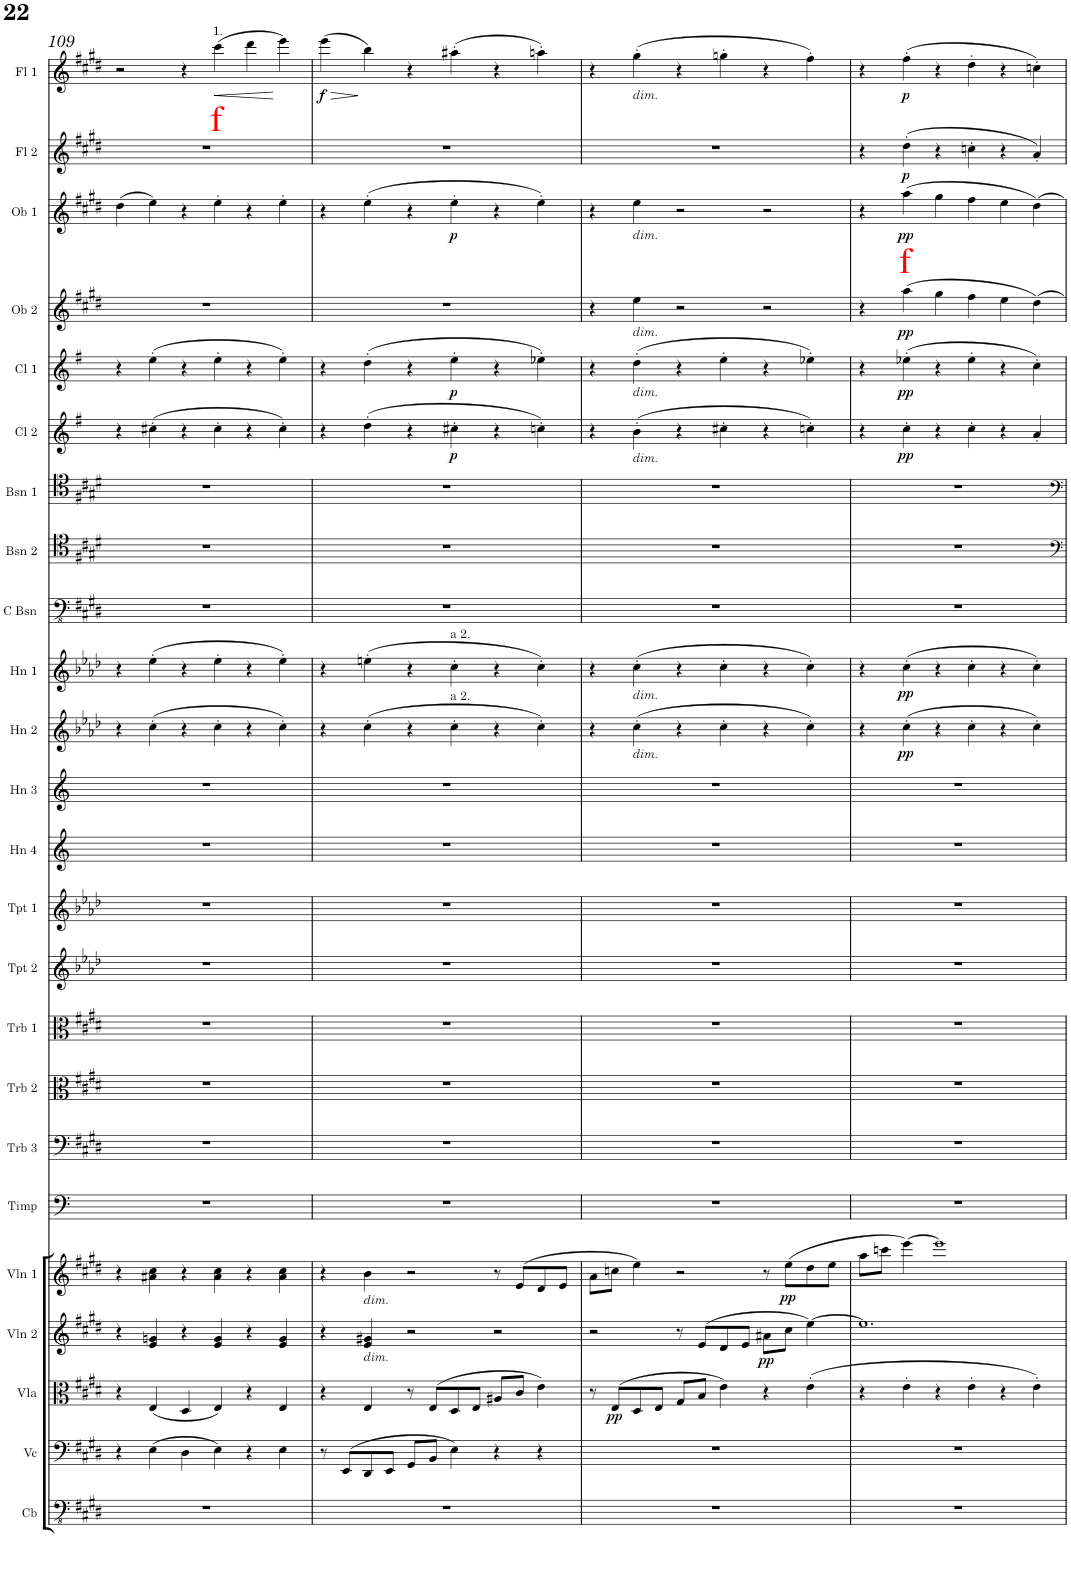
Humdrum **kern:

**kern	**kern	**kern	**dynam	**kern	**dynam	**kern	**dynam	**kern	**kern	**kern	**kern	**kern	**kern	**kern	**kern	**kern	**dynam	**kern	**dynam	**kern	**kern	**kern	**kern	**dynam	**kern	**dynam	**kern	**dynam	**kern	**text	**dynam	**kern	**dynam	**kern	**text	**dynam
*part24	*part23	*part22	*part22	*part21	*part21	*part20	*part20	*part19	*part18	*part17	*part16	*part15	*part14	*part13	*part12	*part11	*part11	*part10	*part10	*part9	*part8	*part7	*part6	*part6	*part5	*part5	*part4	*part4	*part3	*part3	*part3	*part2	*part2	*part1	*part1	*part1
*staff24	*staff23	*staff22	*staff22	*staff21	*staff21	*staff20	*staff20	*staff19	*staff18	*staff17	*staff16	*staff15	*staff14	*staff13	*staff12	*staff11	*staff11	*staff10	*staff10	*staff9	*staff8	*staff7	*staff6	*staff6	*staff5	*staff5	*staff4	*staff4	*staff3	*staff3	*staff3	*staff2	*staff2	*staff1	*staff1	*staff1
*I"Contrabass	*I"Violoncello	*I"Viola	*	*I"Violin 2	*	*I"Violin 1	*	*I"Timpani	*I"Trombone 3	*I"Trombone 2	*I"Trombone 1	*I"E Trumpet 2	*I"E Trumpet 1	*I"C Horn 4	*I"C Horn 3	*I"E Horn 2	*	*I"E Horn 1	*	*I"Contrabassoon	*I"Bassoon 2	*I"Bassoon 1	*I"A Clarinet 2	*	*I"A Clarinet 1	*	*I"Oboe 2	*	*I"Oboe 1	*	*	*I"Flute 2	*	*I"Flute 1	*	*
*I'Cb	*I'Vc	*I'Vla	*	*I'Vln 2	*	*I'Vln 1	*	*I'Timp	*I'Trb 3	*I'Trb 2	*I'Trb 1	*I'Tpt 2	*I'Tpt 1	*I'Hn 4	*I'Hn 3	*I'Hn 2	*	*I'Hn 1	*	*I'C Bsn	*I'Bsn 2	*I'Bsn 1	*I'Cl 2	*	*I'Cl 1	*	*I'Ob 2	*	*I'Ob 1	*	*	*I'Fl 2	*	*I'Fl 1	*	*
!!LO:PB:g=z
*clefFv4	*clefF4	*clefC3	*	*clefG2	*	*clefG2	*	*clefF4	*clefF4	*clefC3	*clefC3	*clefG2	*clefG2	*clefG2	*clefG2	*clefG2	*	*clefG2	*	*clefFv4	*clefC4	*clefC4	*clefG2	*	*clefG2	*	*clefG2	*	*clefG2	*	*	*clefG2	*	*clefG2	*	*
*Trd7c12	*	*	*	*	*	*	*	*	*	*	*	*Trd-2c-4	*Trd-2c-4	*Trd7c12	*Trd7c12	*Trd5c8	*	*Trd5c8	*	*	*	*	*Trd2c3	*	*Trd2c3	*	*	*	*	*	*	*	*	*	*	*
*k[f#c#g#d#]	*k[f#c#g#d#]	*k[f#c#g#d#]	*	*k[f#c#g#d#]	*	*k[f#c#g#d#]	*	*k[]	*k[f#c#g#d#]	*k[f#c#g#d#]	*k[f#c#g#d#]	*k[b-e-a-d-]	*k[b-e-a-d-]	*k[]	*k[]	*k[b-e-a-d-]	*	*k[b-e-a-d-]	*	*k[f#c#g#d#]	*k[f#c#g#d#]	*k[f#c#g#d#]	*k[f#]	*	*k[f#]	*	*k[f#c#g#d#]	*	*k[f#c#g#d#]	*	*	*k[f#c#g#d#]	*	*k[f#c#g#d#]	*	*
*M3/2	*M3/2	*M3/2	*	*M3/2	*	*M3/2	*	*M3/2	*M3/2	*M3/2	*M3/2	*M3/2	*M3/2	*M3/2	*M3/2	*M3/2	*	*M3/2	*	*M3/2	*M3/2	*M3/2	*M3/2	*	*M3/2	*	*M3/2	*	*M3/2	*	*	*M3/2	*	*M3/2	*	*
=109	=109	=109	=109	=109	=109	=109	=109	=109	=109	=109	=109	=109	=109	=109	=109	=109	=109	=109	=109	=109	=109	=109	=109	=109	=109	=109	=109	=109	=109	=109	=109	=109	=109	=109	=109	=109
1.r	4r	4r	.	4r	.	4r	.	1.r	1.r	1.r	1.r	1.r	1.r	1.r	1.r	4r	.	4r	.	1.r	1.r	1.r	4r	.	4r	.	1.r	.	(4dd#\	.	.	1.r	.	2r	.	.
.	(4E\	(4E/	.	4e/ 4gn/	.	4a#X\ 4cc#\	.	.	.	.	.	.	.	.	.	(4cc'\	.	(4ee-'\	.	.	.	.	(4cc#X'\	.	(4ee'\	.	.	.	4ee\)	.	.	.	.	.	.	.
.	4D#\	4D#/	.	4r	.	4r	.	.	.	.	.	.	.	.	.	4r	.	4r	.	.	.	.	4r	.	4r	.	.	.	4r	.	.	.	.	4r	.	.
!	!	!	!	!	!	!	!	!	!	!	!	!	!	!	!	!	!	!	!	!	!	!	!	!	!	!	!	!	!	!	!	!	!	!LO:TX:a:t=1.	!	!
!	!	!	!	!	!	!	!	!	!	!	!	!	!	!	!	!	!	!	!	!	!	!	!	!	!	!	!	!	!	!	!	!	!	!	!LO:LY:b:color=#FF0000	!LO:HP:b
.	4E\)	4E/)	.	4e/ 4g/	.	4a#\ 4cc#\	.	.	.	.	.	.	.	.	.	4cc'\	.	4ee-'\	.	.	.	.	4cc#'\	.	4ee'\	.	.	.	4ee'\	.	.	.	.	(4ccc#\	f	<
.	4r	4r	.	4r	.	4r	.	.	.	.	.	.	.	.	.	4r	.	4r	.	.	.	.	4r	.	4r	.	.	.	4r	.	.	.	.	4ddd#\	.	.
.	4E\	4E/	.	4e/ 4g/	.	4a#\ 4cc#\	.	.	.	.	.	.	.	.	.	4cc'\)	.	4ee-'\)	.	.	.	.	4cc#'\)	.	4ee'\)	.	.	.	4ee'\	.	.	.	.	4eee\)	.	[
=110	=110	=110	=110	=110	=110	=110	=110	=110	=110	=110	=110	=110	=110	=110	=110	=110	=110	=110	=110	=110	=110	=110	=110	=110	=110	=110	=110	=110	=110	=110	=110	=110	=110	=110	=110	=110
!	!	!	!	!	!	!	!	!	!	!	!	!	!	!	!	!	!	!	!	!	!	!	!	!	!	!	!	!	!	!	!	!	!	!	!	!LO:HP:b
!	!	!	!	!	!	!	!	!	!	!	!	!	!	!	!	!	!	!	!	!	!	!	!	!	!	!	!	!	!	!	!	!	!	!	!	!LO:DY:n=1:b
1.r	8r	4r	.	4r	.	4r	.	1.r	1.r	1.r	1.r	1.r	1.r	1.r	1.r	4r	.	4r	.	1.r	1.r	1.r	4r	.	4r	.	1.r	.	4r	.	.	1.r	.	(4eee\	.	> f
.	(8EE/L	.	.	.	.	.	.	.	.	.	.	.	.	.	.	.	.	.	.	.	.	.	.	.	.	.	.	.	.	.	.	.	.	.	.	.
!	!	!	!	!	!	!LO:TX:b:i:t=dim.	!	!	!	!	!	!	!	!	!	!	!	!	!	!	!	!	!	!	!	!	!	!	!	!	!	!	!	!	!	!
!	!	!	!	!LO:TX:b:i:t=dim.	!	!	!	!	!	!	!	!	!	!	!	!	!	!	!	!	!	!	!	!	!	!	!	!	!	!	!	!	!	!	!	!
.	8DD#/	4E/	.	4e/ 4g#X/	.	4b\	.	.	.	.	.	.	.	.	.	(4cc'\	.	(4een'\	.	.	.	.	(4dd'\	.	(4dd'\	.	.	.	(4ee'\	.	.	.	.	4bb\)	.	]
.	8EE/J	.	.	.	.	.	.	.	.	.	.	.	.	.	.	.	.	.	.	.	.	.	.	.	.	.	.	.	.	.	.	.	.	.	.	.
.	8GG#/L	8r	.	2r	.	2r	.	.	.	.	.	.	.	.	.	4r	.	4r	.	.	.	.	4r	.	4r	.	.	.	4r	.	.	.	.	4r	.	.
.	8BB/J	(8E/L	.	.	.	.	.	.	.	.	.	.	.	.	.	.	.	.	.	.	.	.	.	.	.	.	.	.	.	.	.	.	.	.	.	.
!	!	!	!	!	!	!	!	!	!	!	!	!	!	!	!	!	!	!LO:TX:a:t=a 2.	!	!	!	!	!	!	!	!	!	!	!	!	!	!	!	!	!	!
!	!	!	!	!	!	!	!	!	!	!	!	!	!	!	!	!LO:TX:a:t=a 2.	!	!	!	!	!	!	!	!	!	!	!	!	!	!	!	!	!	!	!	!
!	!	!	!	!	!	!	!	!	!	!	!	!	!	!	!	!	!	!	!	!	!	!	!	!LO:DY:b	!	!LO:DY:b	!	!	!	!	!LO:DY:b	!	!	!	!	!
.	4E\)	8D#/	.	.	.	.	.	.	.	.	.	.	.	.	.	4cc'\	.	4cc'\	.	.	.	.	4cc#X'\	p	4ee'\	p	.	.	4ee'\	.	p	.	.	(4aa#X'\	.	.
.	.	8E/J	.	.	.	.	.	.	.	.	.	.	.	.	.	.	.	.	.	.	.	.	.	.	.	.	.	.	.	.	.	.	.	.	.	.
.	4r	8A#X/L	.	2r	.	8r	.	.	.	.	.	.	.	.	.	4r	.	4r	.	.	.	.	4r	.	4r	.	.	.	4r	.	.	.	.	4r	.	.
.	.	8c#/J	.	.	.	(8e/L	.	.	.	.	.	.	.	.	.	.	.	.	.	.	.	.	.	.	.	.	.	.	.	.	.	.	.	.	.	.
.	4r	4e\)	.	.	.	8d#/	.	.	.	.	.	.	.	.	.	4cc'\)	.	4cc'\)	.	.	.	.	4ccn'\)	.	4ee-X'\)	.	.	.	4ee'\)	.	.	.	.	4aan'\)	.	.
.	.	.	.	.	.	8e/J	.	.	.	.	.	.	.	.	.	.	.	.	.	.	.	.	.	.	.	.	.	.	.	.	.	.	.	.	.	.
=111	=111	=111	=111	=111	=111	=111	=111	=111	=111	=111	=111	=111	=111	=111	=111	=111	=111	=111	=111	=111	=111	=111	=111	=111	=111	=111	=111	=111	=111	=111	=111	=111	=111	=111	=111	=111
1.r	1.r	8r	.	2r	.	8a\L	.	1.r	1.r	1.r	1.r	1.r	1.r	1.r	1.r	4r	.	4r	.	1.r	1.r	1.r	4r	.	4r	.	4r	.	4r	.	.	1.r	.	4r	.	.
!	!	!	!LO:DY:b	!	!	!	!	!	!	!	!	!	!	!	!	!	!	!	!	!	!	!	!	!	!	!	!	!	!	!	!	!	!	!	!	!
.	.	(8E/L	pp	.	.	8ccn\J	.	.	.	.	.	.	.	.	.	.	.	.	.	.	.	.	.	.	.	.	.	.	.	.	.	.	.	.	.	.
!	!	!	!	!	!	!	!	!	!	!	!	!	!	!	!	!	!	!	!	!	!	!	!	!	!	!	!	!	!	!	!	!	!	!LO:TX:b:i:t=dim.	!	!
!	!	!	!	!	!	!	!	!	!	!	!	!	!	!	!	!	!	!	!	!	!	!	!	!	!	!	!	!	!LO:TX:b:i:t=dim.	!	!	!	!	!	!	!
!	!	!	!	!	!	!	!	!	!	!	!	!	!	!	!	!	!	!	!	!	!	!	!	!	!	!	!LO:TX:b:i:t=dim.	!	!	!	!	!	!	!	!	!
!	!	!	!	!	!	!	!	!	!	!	!	!	!	!	!	!	!	!	!	!	!	!	!	!	!LO:TX:b:i:t=dim.	!	!	!	!	!	!	!	!	!	!	!
!	!	!	!	!	!	!	!	!	!	!	!	!	!	!	!	!	!	!	!	!	!	!	!LO:TX:b:i:t=dim.	!	!	!	!	!	!	!	!	!	!	!	!	!
!	!	!	!	!	!	!	!	!	!	!	!	!	!	!	!	!	!	!LO:TX:b:i:t=dim.	!	!	!	!	!	!	!	!	!	!	!	!	!	!	!	!	!	!
!	!	!	!	!	!	!	!	!	!	!	!	!	!	!	!	!LO:TX:b:i:t=dim.	!	!	!	!	!	!	!	!	!	!	!	!	!	!	!	!	!	!	!	!
.	.	8D#/	.	.	.	4ee\)	.	.	.	.	.	.	.	.	.	(4cc'\	.	(4cc'\	.	.	.	.	(4b'\	.	(4dd'\	.	4ee\	.	4ee\	.	.	.	.	(4gg#'\	.	.
.	.	8E/J	.	.	.	.	.	.	.	.	.	.	.	.	.	.	.	.	.	.	.	.	.	.	.	.	.	.	.	.	.	.	.	.	.	.
.	.	8G#/L	.	8r	.	2r	.	.	.	.	.	.	.	.	.	4r	.	4r	.	.	.	.	4r	.	4r	.	2r	.	2r	.	.	.	.	4r	.	.
.	.	8B/J	.	(8e/L	.	.	.	.	.	.	.	.	.	.	.	.	.	.	.	.	.	.	.	.	.	.	.	.	.	.	.	.	.	.	.	.
.	.	4e\)	.	8d#/	.	.	.	.	.	.	.	.	.	.	.	4cc'\	.	4cc'\	.	.	.	.	4cc#X'\	.	4ee'\	.	.	.	.	.	.	.	.	4ggn'\	.	.
.	.	.	.	8e/J	.	.	.	.	.	.	.	.	.	.	.	.	.	.	.	.	.	.	.	.	.	.	.	.	.	.	.	.	.	.	.	.
!	!	!	!	!	!LO:DY:b	!	!	!	!	!	!	!	!	!	!	!	!	!	!	!	!	!	!	!	!	!	!	!	!	!	!	!	!	!	!	!
.	.	4r	.	8a#X\L	pp	8r	.	.	.	.	.	.	.	.	.	4r	.	4r	.	.	.	.	4r	.	4r	.	2r	.	2r	.	.	.	.	4r	.	.
!	!	!	!	!	!	!	!LO:DY:b	!	!	!	!	!	!	!	!	!	!	!	!	!	!	!	!	!	!	!	!	!	!	!	!	!	!	!	!	!
.	.	.	.	8cc#\J	.	(8ee\L	pp	.	.	.	.	.	.	.	.	.	.	.	.	.	.	.	.	.	.	.	.	.	.	.	.	.	.	.	.	.
.	.	(4e'\	.	[4ee\)	.	8dd#\	.	.	.	.	.	.	.	.	.	4cc'\)	.	4cc'\)	.	.	.	.	4ccn'\)	.	4ee-X'\)	.	.	.	.	.	.	.	.	4ff#'\)	.	.
.	.	.	.	.	.	8ee\J	.	.	.	.	.	.	.	.	.	.	.	.	.	.	.	.	.	.	.	.	.	.	.	.	.	.	.	.	.	.
=112	=112	=112	=112	=112	=112	=112	=112	=112	=112	=112	=112	=112	=112	=112	=112	=112	=112	=112	=112	=112	=112	=112	=112	=112	=112	=112	=112	=112	=112	=112	=112	=112	=112	=112	=112	=112
1.r	1.r	4r	.	1.ee]	.	8aa\L	.	1.r	1.r	1.r	1.r	1.r	1.r	1.r	1.r	4r	.	4r	.	1.r	1.r	1.r	4r	.	4r	.	4r	.	4r	.	.	4r	.	4r	.	.
.	.	.	.	.	.	8cccn\J	.	.	.	.	.	.	.	.	.	.	.	.	.	.	.	.	.	.	.	.	.	.	.	.	.	.	.	.	.	.
!	!	!	!	!	!	!	!	!	!	!	!	!	!	!	!	!	!LO:DY:b	!	!LO:DY:b	!	!	!	!	!LO:DY:b	!	!LO:DY:b	!	!LO:DY:b	!	!LO:LY:b:color=#FF0000	!LO:DY:b	!	!LO:DY:b	!	!	!LO:DY:b
.	.	4e'\	.	.	.	[4eee\)	.	.	.	.	.	.	.	.	.	(4cc'\	pp	(4cc'\	pp	.	.	.	4cc'\	pp	(4ee-X'\	pp	(4aa\	pp	(4aa\	f	pp	(4dd#'\	p	(4ff#'\	.	p
.	.	4r	.	.	.	1eee]	.	.	.	.	.	.	.	.	.	4r	.	4r	.	.	.	.	4r	.	4r	.	4gg#\	.	4gg#\	.	.	4r	.	4r	.	.
.	.	4e'\	.	.	.	.	.	.	.	.	.	.	.	.	.	4cc'\	.	4cc'\	.	.	.	.	4cc'\	.	4ee-'\	.	4ff#\	.	4ff#\	.	.	4ccn'\	.	4dd#'\	.	.
.	.	4r	.	.	.	.	.	.	.	.	.	.	.	.	.	4r	.	4r	.	.	.	.	4r	.	4r	.	4ee\	.	4ee\	.	.	4r	.	4r	.	.
.	.	4e'\)	.	.	.	.	.	.	.	.	.	.	.	.	.	4cc'\)	.	4cc'\)	.	.	.	.	4a'/	.	4cc'\)	.	4dd#\)	.	4dd#\)	.	.	4a'/)	.	4ccn'\)	.	.
=	=	=	=	=	=	=	=	=	=	=	=	=	=	=	=	=	=	=	=	=	=	=	=	=	=	=	=	=	=	=	=	=	=	=	=	=
*-	*-	*-	*-	*-	*-	*-	*-	*-	*-	*-	*-	*-	*-	*-	*-	*-	*-	*-	*-	*-	*-	*-	*-	*-	*-	*-	*-	*-	*-	*-	*-	*-	*-	*-	*-	*-
